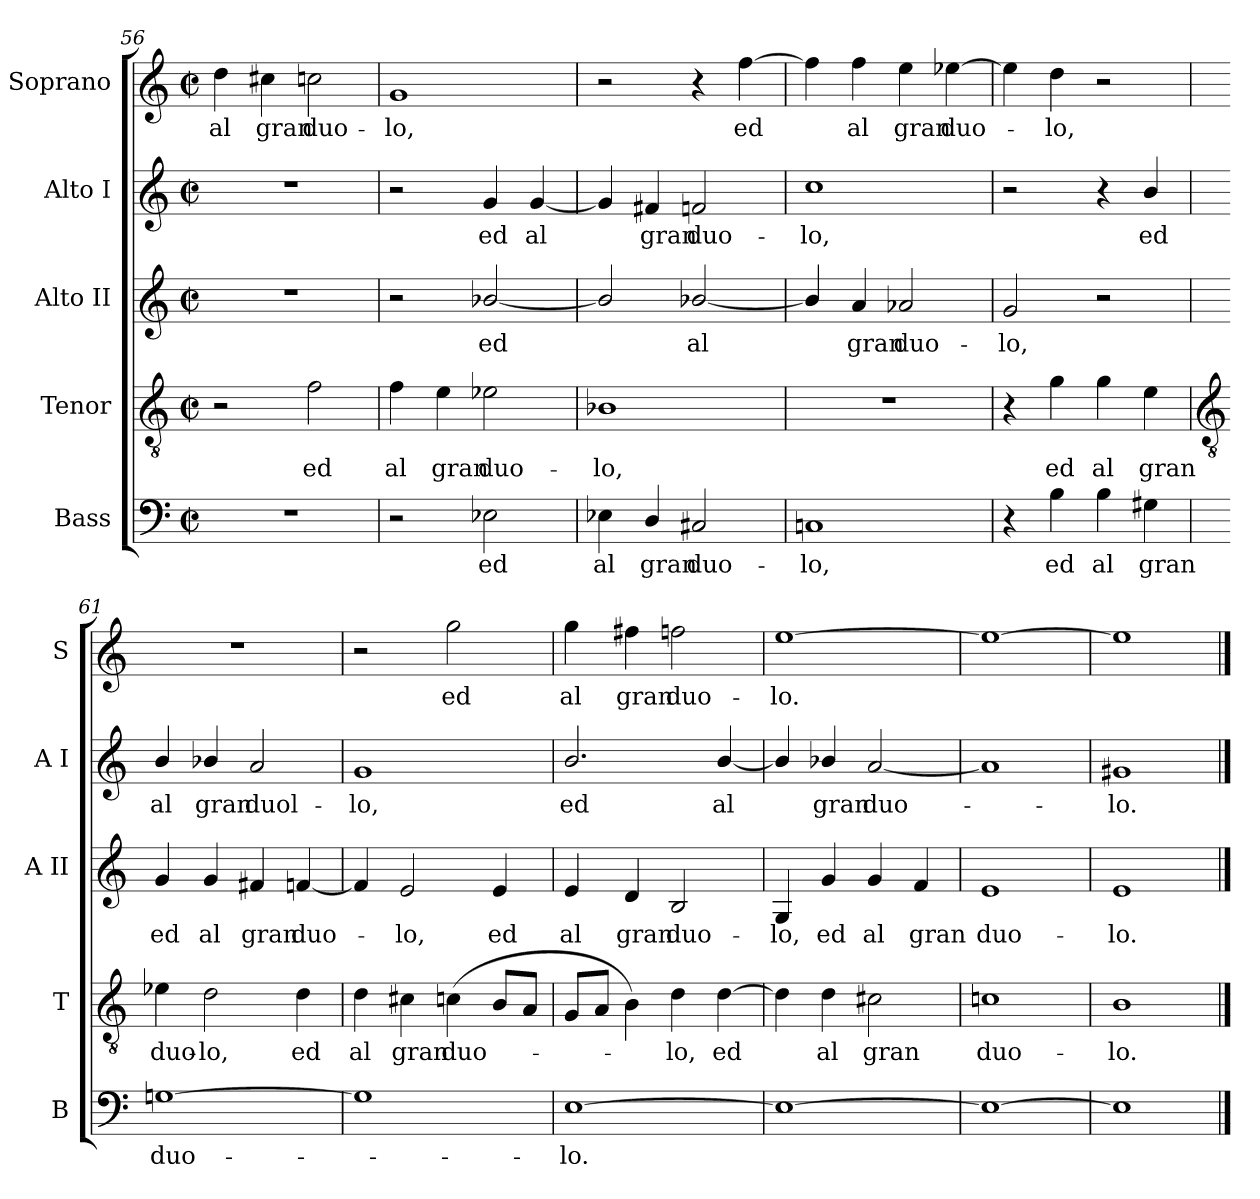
**kern	**text	**kern	**text	**kern	**text	**kern	**text	**kern	**text
*part5	*part5	*part4	*part4	*part3	*part3	*part2	*part2	*part1	*part1
*staff5	*staff5	*staff4	*staff4	*staff3	*staff3	*staff2	*staff2	*staff1	*staff1
*I"Bass	*	*I"Tenor	*	*I"Alto II	*	*I"Alto I	*	*I"Soprano	*
*I'B	*	*I'T	*	*I'A II	*	*I'A I	*	*I'S	*
*clefF4	*	*clefGv2	*	*clefG2	*	*clefG2	*	*clefG2	*
*k[]	*	*k[]	*	*k[]	*	*k[]	*	*k[]	*
*C:	*	*C:	*	*C:	*	*C:	*	*C:	*
*M2/2	*	*M2/2	*	*M2/2	*	*M2/2	*	*M2/2	*
*met(c|)	*	*met(c|)	*	*met(c|)	*	*met(c|)	*	*met(c|)	*
=56	=56	=56	=56	=56	=56	=56	=56	=56	=56
!	!	!	!	!	!	!	!	!	!LO:LY:b
1r	.	2r	.	1r	.	1r	.	4dd	al
!	!	!	!	!	!	!	!	!	!LO:LY:b
.	.	.	.	.	.	.	.	4cc#X	gran
!	!	!	!LO:LY:b	!	!	!	!	!	!LO:LY:b
.	.	2f	ed	.	.	.	.	2ccn	duo-
=57	=57	=57	=57	=57	=57	=57	=57	=57	=57
!	!	!	!LO:LY:b	!	!	!	!	!	!LO:LY:b
2r	.	4f	al	2r	.	2r	.	1g	-lo,
!	!	!	!LO:LY:b	!	!	!	!	!	!
.	.	4e	gran	.	.	.	.	.	.
!	!LO:LY:b	!	!LO:LY:b	!	!LO:LY:b	!	!LO:LY:b	!	!
2E-X	ed	2e-X	duo-	[2b-X/	ed	4g	ed	.	.
!	!	!	!	!	!	!	!LO:LY:b	!	!
.	.	.	.	.	.	[4g	al	.	.
=58	=58	=58	=58	=58	=58	=58	=58	=58	=58
!	!LO:LY:b	!	!LO:LY:b	!	!	!	!	!	!
4E-X	al	1B-X	-lo,	2b-/]	.	4g]	.	2r	.
!	!LO:LY:b	!	!	!	!	!	!LO:LY:b	!	!
4D/	gran	.	.	.	.	4f#X	gran	.	.
!	!LO:LY:b	!	!	!	!LO:LY:b	!	!LO:LY:b	!	!
2C#X	duo-	.	.	[2b-/	al	2fn	duo-	4r	.
!	!	!	!	!	!	!	!	!	!LO:LY:b
.	.	.	.	.	.	.	.	[4ff	ed
=59	=59	=59	=59	=59	=59	=59	=59	=59	=59
!	!LO:LY:b	!	!	!	!	!	!LO:LY:b	!	!
1Cn	-lo,	1r	.	4b-/]	.	1cc	-lo,	4ff]	.
!	!	!	!	!	!LO:LY:b	!	!	!	!LO:LY:b
.	.	.	.	4a	gran	.	.	4ff	al
!	!	!	!	!	!LO:LY:b	!	!	!	!LO:LY:b
.	.	.	.	2a-X	duo-	.	.	4ee	gran
!	!	!	!	!	!	!	!	!	!LO:LY:b
.	.	.	.	.	.	.	.	[4ee-X	duo-
=60	=60	=60	=60	=60	=60	=60	=60	=60	=60
!	!	!	!	!	!LO:LY:b	!	!	!	!
4r	.	4r	.	2g	-lo,	2r	.	4ee-]	.
!	!LO:LY:b	!	!LO:LY:b	!	!	!	!	!	!LO:LY:b
4B	ed	4g	ed	.	.	.	.	4dd	lo,
!	!LO:LY:b	!	!LO:LY:b	!	!	!	!	!	!
4B	al	4g	al	2r	.	4r	.	2r	.
!	!LO:LY:b	!	!LO:LY:b	!	!	!	!LO:LY:b	!	!
4G#X	gran	4e	gran	.	.	4b/	ed	.	.
!!LO:LB:g=z
=61	=61	=61	=61	=61	=61	=61	=61	=61	=61
*	*	*clefGv2	*	*	*	*	*	*	*
!	!LO:LY:b	!	!LO:LY:b	!	!LO:LY:b	!	!LO:LY:b	!	!
[1Gn	duo-	4e-X	duo-	4g	ed	4b/	al	1r	.
!	!	!	!LO:LY:b	!	!LO:LY:b	!	!LO:LY:b	!	!
.	.	2d	-lo,	4g	al	4b-X/	gran	.	.
!	!	!	!	!	!LO:LY:b	!	!LO:LY:b	!	!
.	.	.	.	4f#X	gran	2a	duol-	.	.
!	!	!	!LO:LY:b	!	!LO:LY:b	!	!	!	!
.	.	4d	ed	[4fn	duo-	.	.	.	.
=62	=62	=62	=62	=62	=62	=62	=62	=62	=62
!	!	!	!LO:LY:b	!	!	!	!LO:LY:b	!	!
1G]	.	4d	al	4f]	.	1g	-lo,	2r	.
!	!	!	!LO:LY:b	!	!LO:LY:b	!	!	!	!
.	.	4c#X	gran	2e	lo,	.	.	.	.
!	!	!	!LO:LY:b	!	!	!	!	!	!LO:LY:b
.	.	(>4cn	duo-	.	.	.	.	2gg	ed
!	!	!	!	!	!LO:LY:b	!	!	!	!
.	.	8BL	.	4e	ed	.	.	.	.
.	.	8AJ	.	.	.	.	.	.	.
=63	=63	=63	=63	=63	=63	=63	=63	=63	=63
!	!LO:LY:b	!	!	!	!LO:LY:b	!	!LO:LY:b	!	!LO:LY:b
[1E	lo.	8GL	.	4e	al	2.b/	ed	4gg	al
.	.	8AJ	.	.	.	.	.	.	.
!	!	!	!	!	!LO:LY:b	!	!	!	!LO:LY:b
.	.	4B)	.	4d	gran	.	.	4ff#X	gran
!	!	!	!LO:LY:b	!	!LO:LY:b	!	!	!	!LO:LY:b
.	.	4d	lo,	2B	duo-	.	.	2ffn	duo-
!	!	!	!LO:LY:b	!	!	!	!LO:LY:b	!	!
.	.	[4d	ed	.	.	[4b/	al	.	.
=64	=64	=64	=64	=64	=64	=64	=64	=64	=64
!	!	!	!	!	!LO:LY:b	!	!	!	!LO:LY:b
1E_	.	4d]	.	4G	-lo,	4b/]	.	[1ee	-lo.
!	!	!	!LO:LY:b	!	!LO:LY:b	!	!LO:LY:b	!	!
.	.	4d	al	4g	ed	4b-X/	gran	.	.
!	!	!	!LO:LY:b	!	!LO:LY:b	!	!LO:LY:b	!	!
.	.	2c#X	gran	4g	al	[2a	duo-	.	.
!	!	!	!	!	!LO:LY:b	!	!	!	!
.	.	.	.	4f	gran	.	.	.	.
=65	=65	=65	=65	=65	=65	=65	=65	=65	=65
!	!	!	!LO:LY:b	!	!LO:LY:b	!	!	!	!
1E_	.	1cn	duo-	1e	duo-	1a]	.	1ee_	.
=66	=66	=66	=66	=66	=66	=66	=66	=66	=66
!	!	!	!LO:LY:b	!	!LO:LY:b	!	!LO:LY:b	!	!
1E]	.	1B	-lo.	1e	-lo.	1g#X	lo.	1ee]	.
==	==	==	==	==	==	==	==	==	==
*-	*-	*-	*-	*-	*-	*-	*-	*-	*-
